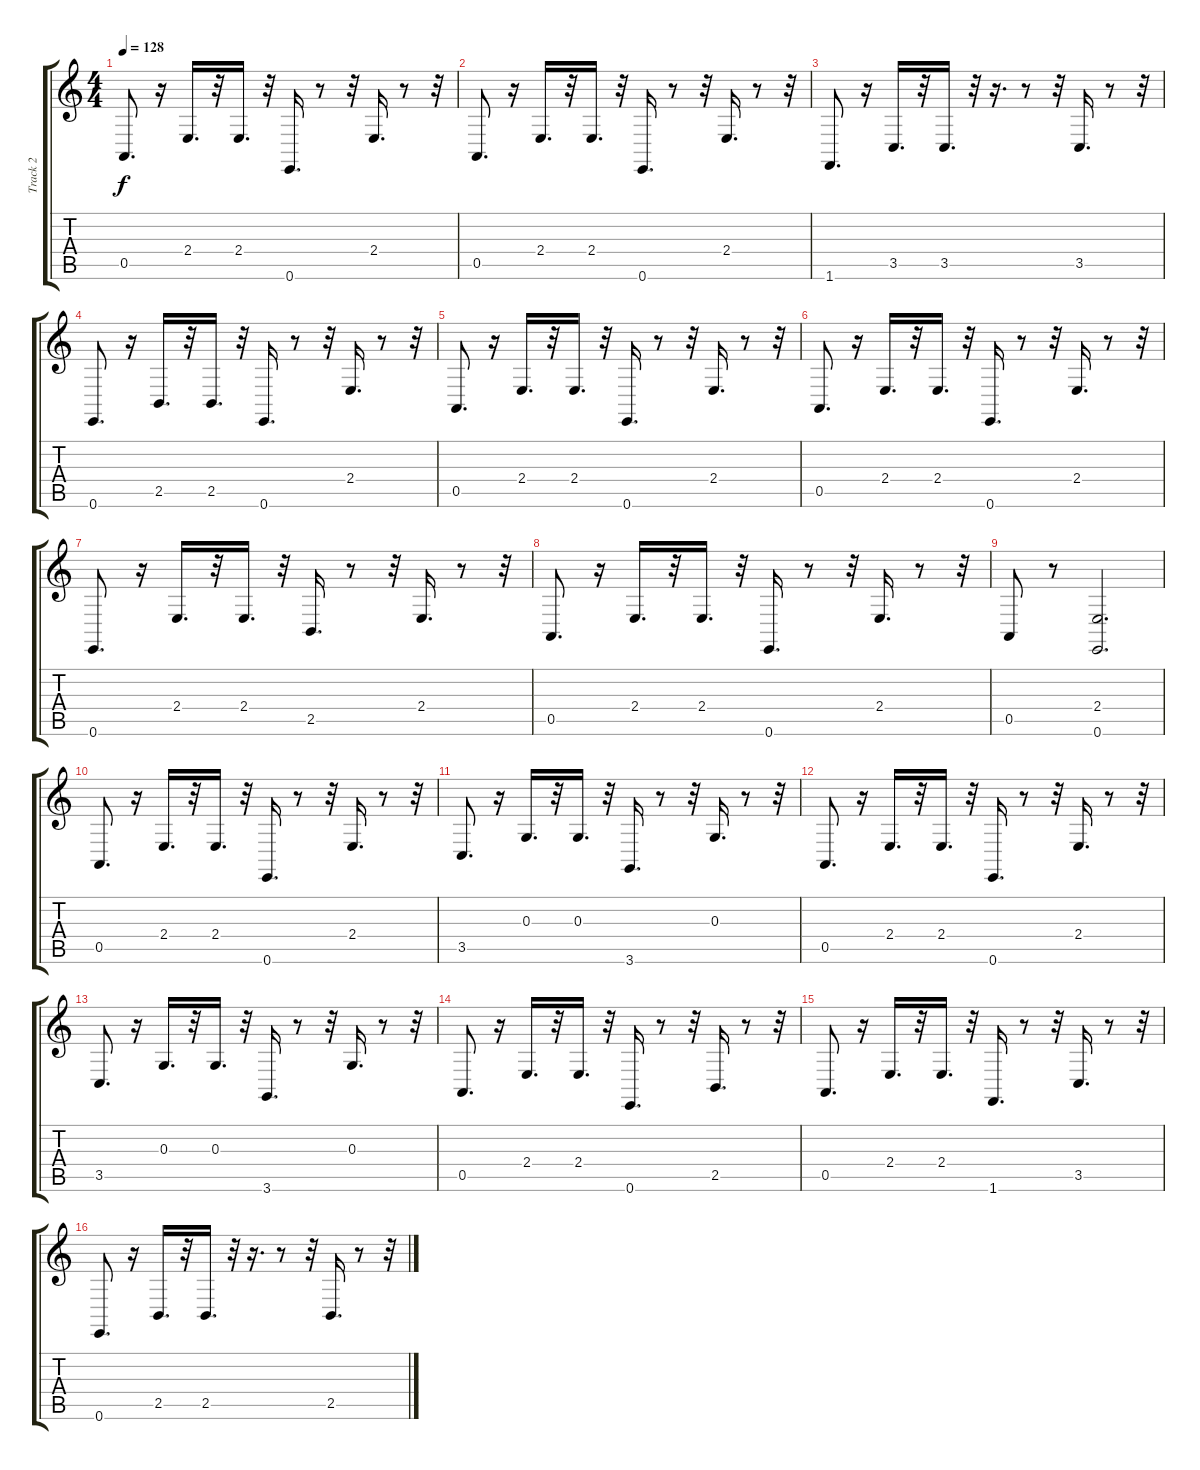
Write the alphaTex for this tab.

\track ("Track 2" "Track 2") {instrument acousticgrandpiano}
\staff {score tabs}
\tuning (E4 B3 G3 D3 A2 E2) {hide}
\ts (4 4)
\tempo 128
\clef g2
\ks c
0.5.8{d dy f} r.16 2.4.16{d} r.32 2.4.16{d} r.32 0.6.16{d} r.8 r.32 2.4.16{d} r.8 r.32 |
0.5.8{d} r.16 2.4.16{d} r.32 2.4.16{d} r.32 0.6.16{d} r.8 r.32 2.4.16{d} r.8 r.32 |
1.6.8{d} r.16 3.5.16{d} r.32 3.5.16{d} r.32 r.16{d} r.8 r.32 3.5.16{d} r.8 r.32 |
0.6.8{d} r.16 2.5.16{d} r.32 2.5.16{d} r.32 0.6.16{d} r.8 r.32 2.4.16{d} r.8 r.32 |
0.5.8{d} r.16 2.4.16{d} r.32 2.4.16{d} r.32 0.6.16{d} r.8 r.32 2.4.16{d} r.8 r.32 |
0.5.8{d} r.16 2.4.16{d} r.32 2.4.16{d} r.32 0.6.16{d} r.8 r.32 2.4.16{d} r.8 r.32 |
0.6.8{d} r.16 2.4.16{d} r.32 2.4.16{d} r.32 2.5.16{d} r.8 r.32 2.4.16{d} r.8 r.32 |
0.5.8{d} r.16 2.4.16{d} r.32 2.4.16{d} r.32 0.6.16{d} r.8 r.32 2.4.16{d} r.8 r.32 |
0.5.8 r.8 (2.4 0.6).2{d} |
0.5.8{d} r.16 2.4.16{d} r.32 2.4.16{d} r.32 0.6.16{d} r.8 r.32 2.4.16{d} r.8 r.32 |
3.5.8{d} r.16 0.3.16{d} r.32 0.3.16{d} r.32 3.6.16{d} r.8 r.32 0.3.16{d} r.8 r.32 |
0.5.8{d} r.16 2.4.16{d} r.32 2.4.16{d} r.32 0.6.16{d} r.8 r.32 2.4.16{d} r.8 r.32 |
3.5.8{d} r.16 0.3.16{d} r.32 0.3.16{d} r.32 3.6.16{d} r.8 r.32 0.3.16{d} r.8 r.32 |
0.5.8{d} r.16 2.4.16{d} r.32 2.4.16{d} r.32 0.6.16{d} r.8 r.32 2.5.16{d} r.8 r.32 |
0.5.8{d} r.16 2.4.16{d} r.32 2.4.16{d} r.32 1.6.16{d} r.8 r.32 3.5.16{d} r.8 r.32 |
0.6.8{d} r.16 2.5.16{d} r.32 2.5.16{d} r.32 r.16{d} r.8 r.32 2.5.16{d} r.8 r.32
